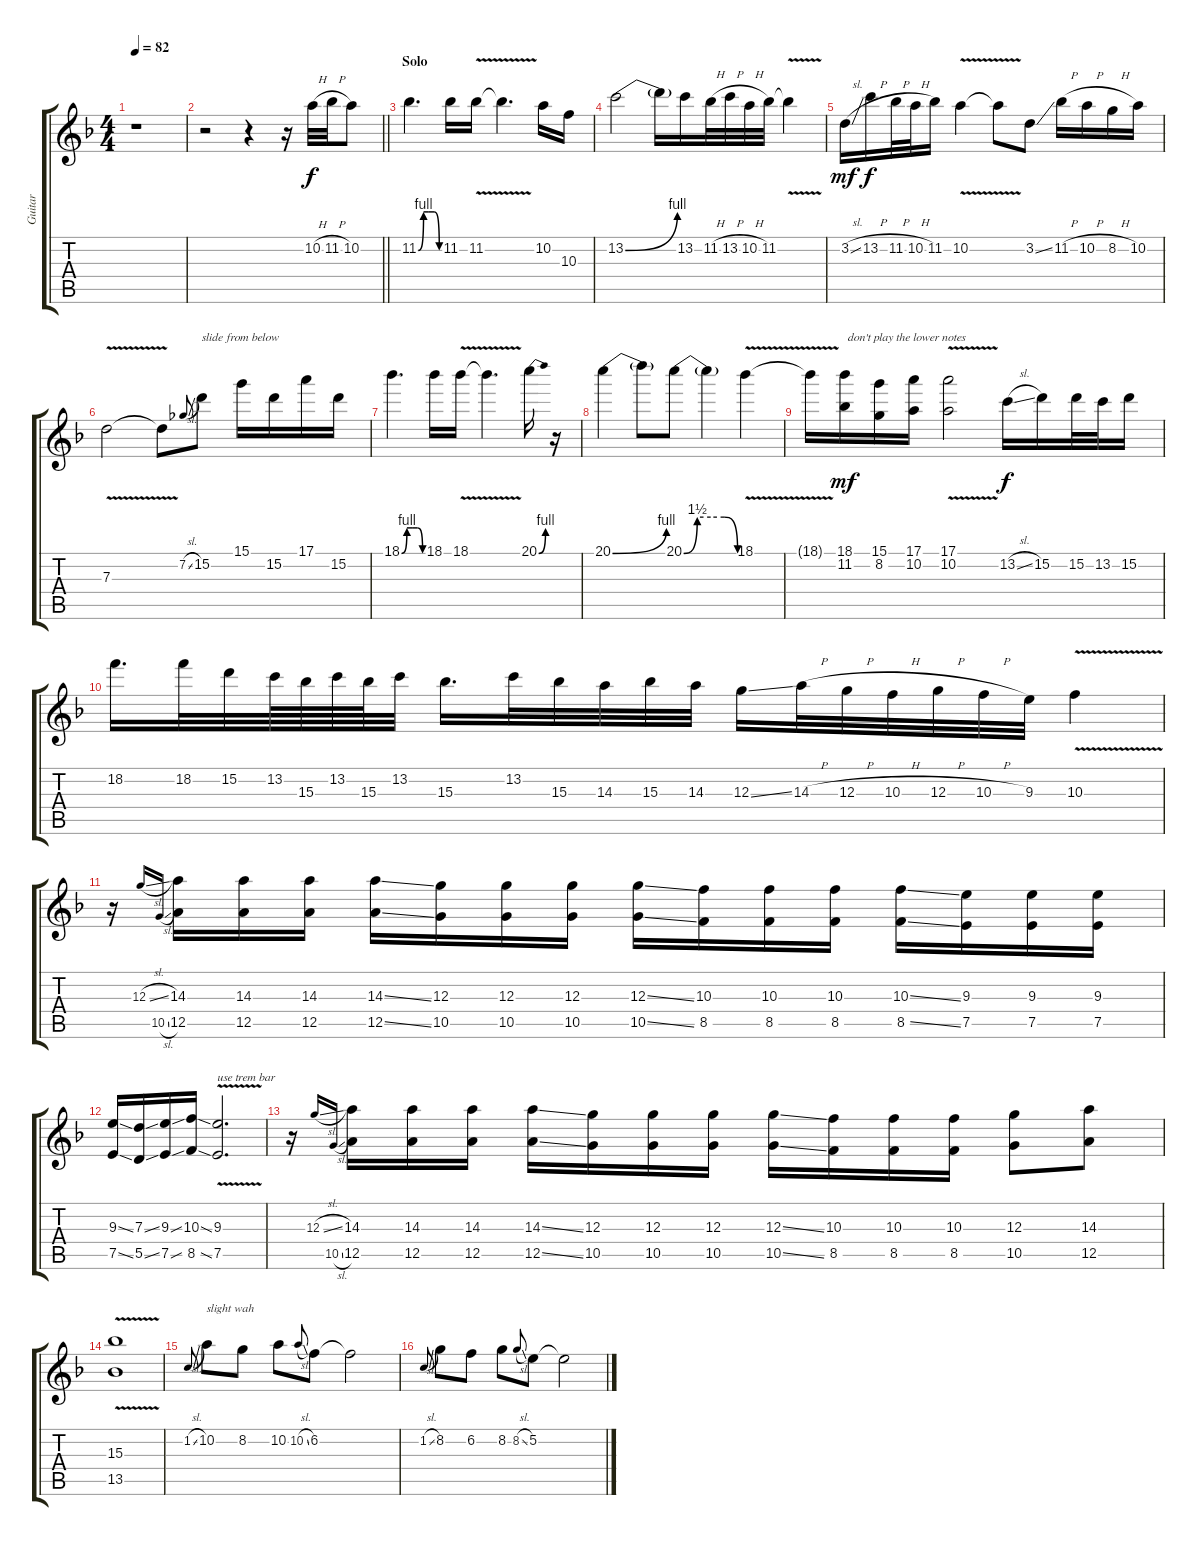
\track ("Guitar" "Guitar") {instrument overdrivenguitar}
\staff {score tabs}
\tuning (E4 B3 G3 D3 A2 E2) {hide}
\ts (4 4)
\tempo 82
\clef g2
\ks dminor
r.1{dy f} |
\barLineRight lightlight
r.2 r.4 r.16 10.2{h}.32 11.2{h}.32 10.2.8 |
\section ("" "Solo")
11.2{be (custom 0 0 15 4 30 4 45 4 60 0)}.4{d} 11.2.16 11.2{v}.16 11.2{t}.4{d} 10.2.16 10.3.16 |
13.2{be (bend 0 0 60 4)}.2 13.2{t}.16 13.2.16 11.2{h}.32 13.2{h}.32 10.2{h}.32 11.2.32 11.2{v t}.4 |
3.2{sl}.16{dy mf} 13.2{h}.16{dy f} 11.2{h}.32 10.2{h}.32 11.2.16 10.2{v}.4 10.2{t}.8 3.2{ss}.8 11.2{h}.16 10.2{h}.16 8.2{h}.16 10.2.16 |
7.3{v}.2 7.3{t}.8 7.2{sl}.8{gr onbeat} 15.2.8{txt "slide from below"} 15.1.16 15.2.16 17.1.16 15.2.16 |
18.1{be (custom 0 0 15 4 30 4 45 4 60 0)}.4{d} 18.1.16 18.1{v}.16 18.1{t}.4{d} 20.1{be (bend 0 0 60 4)}.16 r.16 |
20.1{be (bend 0 0 60 4)}.4 20.1{t}.8 20.1{be (custom 0 0 15 6 30 6 45 6 60 0)}.8 20.1{t}.4 18.1{v}.4 |
18.1{t}.16 (18.1 11.2).16{txt " don't play the lower notes" dy mf} (15.1 8.2).16 (17.1 10.2).16 (17.1{v} 10.2).2 13.2{sl}.16{dy f} 15.2.16 15.2.32 13.2.32 15.2.16 |
18.2.16{d} 18.2.32 15.2.32 13.2.64 15.3.64 13.2.64 15.3.64 13.2.32 15.3.16{d} 13.2.32 15.3.32 14.3.32 15.3.32 14.3.32 12.3{ss}.16 14.3{h}.32 12.3{h}.32 10.3{h}.32 12.3{h}.32 10.3{h}.32 9.3.32 10.3{v}.4 |
r.16 12.3{sl}.16{gr onbeat} 10.5{sl}.16{gr onbeat} (14.3 12.5).16 (14.3 12.5).16 (14.3 12.5).16 (14.3{ss} 12.5{ss}).16 (12.3 10.5).16 (12.3 10.5).16 (12.3 10.5).16 (12.3{ss} 10.5{ss}).16 (10.3 8.5).16 (10.3 8.5).16 (10.3 8.5).16 (10.3{ss} 8.5{ss}).16 (9.3 7.5).16 (9.3 7.5).16 (9.3 7.5).16 |
(9.3{ss} 7.5{ss}).16 (7.3{ss} 5.5{ss}).16 (9.3{ss} 7.5{ss}).16 (10.3{ss} 8.5{ss}).16 (9.3{v} 7.5{v}).2{d txt "use trem bar"} |
r.16 12.3{sl}.16{gr onbeat} 10.5{sl}.16{gr onbeat} (14.3 12.5).16 (14.3 12.5).16 (14.3 12.5).16 (14.3{ss} 12.5{ss}).16 (12.3 10.5).16 (12.3 10.5).16 (12.3 10.5).16 (12.3{ss} 10.5{ss}).16 (10.3 8.5).16 (10.3 8.5).16 (10.3 8.5).16 (12.3 10.5).8 (14.3 12.5).8 |
(15.3{v} 13.5{v}).1 |
1.2{sl}.8{gr onbeat} 10.2.8{txt "slight wah"} 8.2.8 10.2.8 10.2{sl}.8{gr onbeat} 6.2.8 6.2{t}.2 |
1.2{sl}.8{gr onbeat} 8.2.8 6.2.8 8.2.8 8.2{sl}.8{gr onbeat} 5.2.8 5.2{t}.2
